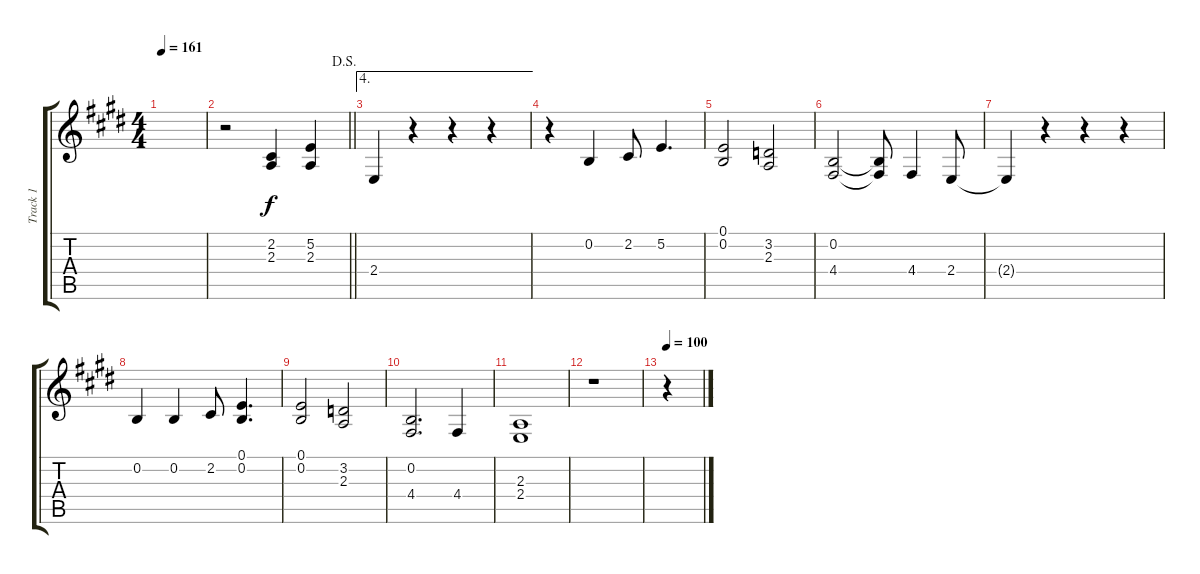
\track ("Track 1" "Track 1") {instrument tenorsax}
\staff {score tabs}
\tuning (E4 B3 G3 D3 A2 E2) {hide}
\ts (4 4)
\tempo 161
\clef g2
\ks e
|
\jump dalsegno
\barLineRight lightlight
r.2 (2.2 2.3).4 (5.2 2.3).4 |
\ae 4
2.4.4 r.4 r.4 r.4 |
r.4 0.2.4 2.2.8 5.2.4{d} |
(0.1 0.2).2 (3.2 2.3).2 |
(0.2 4.4).2 (0.2{t} 4.4{t}).8 4.4.4 2.4.8 |
2.4{t}.4 r.4 r.4 r.4 |
0.2.4 0.2.4 2.2.8 (0.1 0.2).4{d} |
(0.1 0.2).2 (3.2 2.3).2 |
(0.2 4.4).2{d} 4.4.4 |
(2.3 2.4).1 |
r.1 |
\tempo 100
r.4
